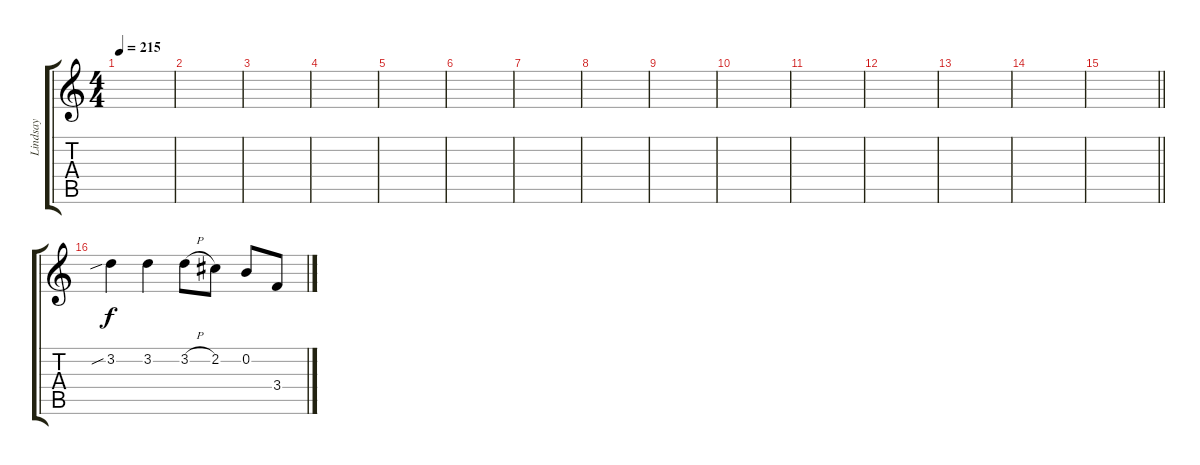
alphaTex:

\track ("Lindsay" "Lindsay") {instrument overdrivenguitar}
\staff {score tabs}
\tuning (E4 B3 G3 D3 A2 E2) {hide}
\ts (4 4)
\tempo 215
\clef g2
\ks c
|
|
|
|
|
|
|
|
|
|
|
|
|
|
\barLineRight lightlight
|
\section ("" "")
3.2{sib}.4 3.2.4 3.2{h}.8 2.2.8 0.2.8 3.4.8
